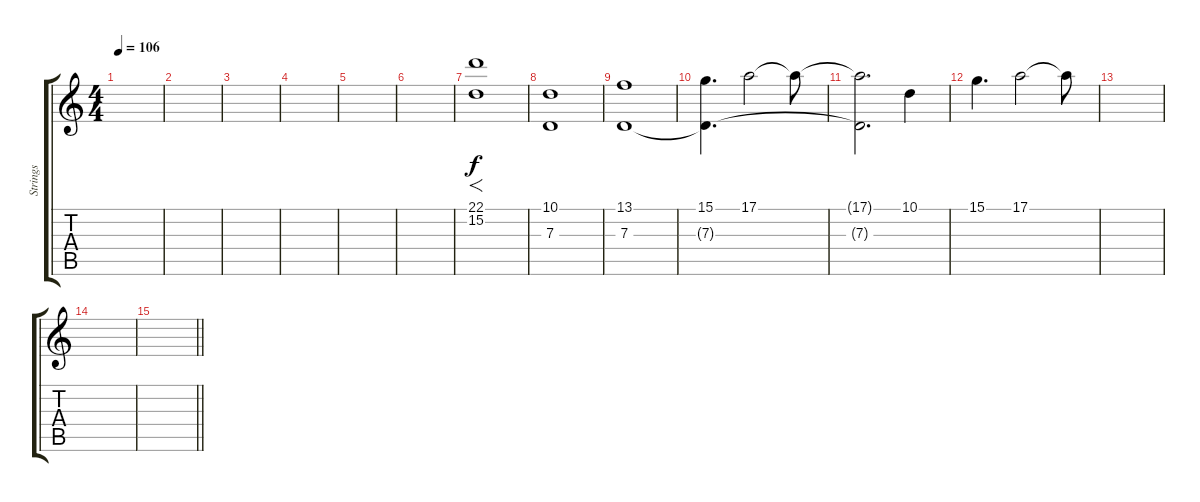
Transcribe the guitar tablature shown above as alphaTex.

\track ("Strings" "Strings") {instrument synthstrings1}
\staff {score tabs}
\tuning (E4 B3 G3 D3 A2 E2) {hide}
\ts (4 4)
\tempo 106
\clef g2
\ks c
|
|
|
|
|
|
(22.1 15.2).1{f} |
(10.1 7.3).1 |
(13.1 7.3).1 |
(15.1 7.3{t}).4{d} 17.1.2 17.1{t}.8 |
(17.1{t} 7.3{t}).2{d} 10.1.4 |
15.1.4{d} 17.1.2 17.1{t}.8 |
|
|
\barLineRight lightlight
